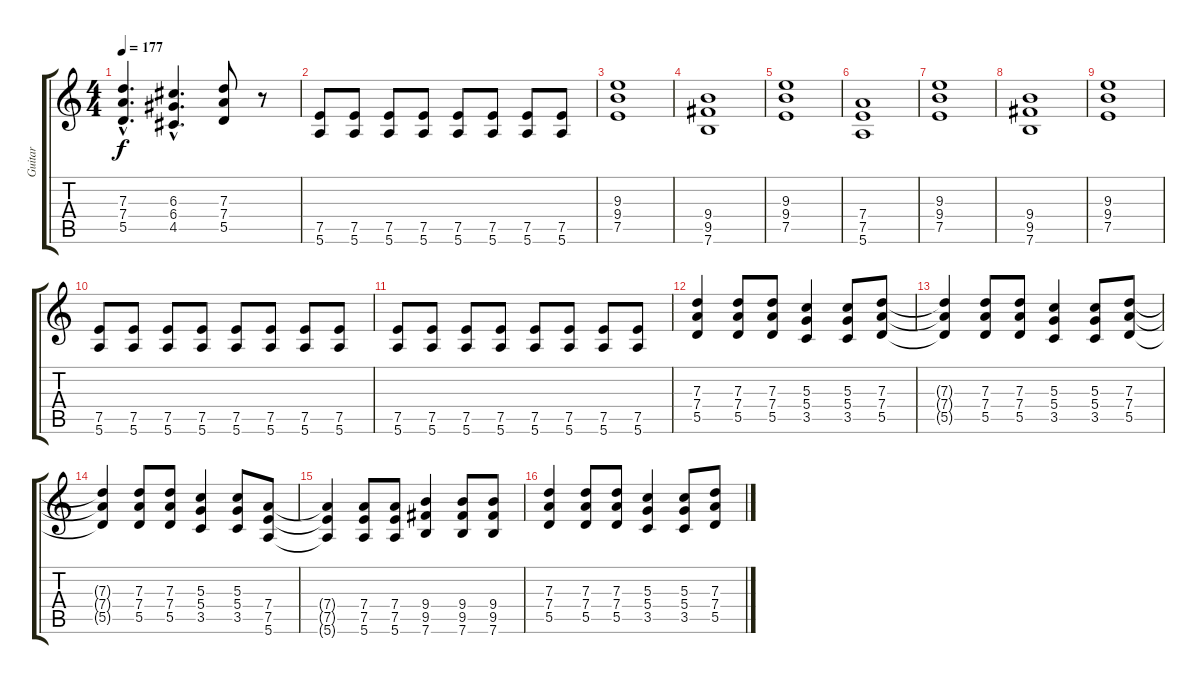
\track ("Guitar" "Guitar") {instrument distortionguitar}
\staff {score tabs}
\tuning (E4 B3 G3 D3 A2 E2) {hide}
\ts (4 4)
\tempo 177
\clef g2
\ks c
(7.3{hac} 7.4{hac} 5.5{hac}).4{d dy f} (6.3{hac} 6.4{hac} 4.5{hac}).4{d} (7.3 7.4 5.5).8 r.8 |
(7.5 5.6).8 (7.5 5.6).8 (7.5 5.6).8 (7.5 5.6).8 (7.5 5.6).8 (7.5 5.6).8 (7.5 5.6).8 (7.5 5.6).8 |
(9.3 9.4 7.5).1 |
(9.4 9.5 7.6).1 |
(9.3 9.4 7.5).1 |
(7.4 7.5 5.6).1 |
(9.3 9.4 7.5).1 |
(9.4 9.5 7.6).1 |
(9.3 9.4 7.5).1 |
(7.5 5.6).8 (7.5 5.6).8 (7.5 5.6).8 (7.5 5.6).8 (7.5 5.6).8 (7.5 5.6).8 (7.5 5.6).8 (7.5 5.6).8 |
(7.5 5.6).8 (7.5 5.6).8 (7.5 5.6).8 (7.5 5.6).8 (7.5 5.6).8 (7.5 5.6).8 (7.5 5.6).8 (7.5 5.6).8 |
(7.3 7.4 5.5).4 (7.3 7.4 5.5).8 (7.3 7.4 5.5).8 (5.3 5.4 3.5).4 (5.3 5.4 3.5).8 (7.3 7.4 5.5).8 |
(7.3{t} 7.4{t} 5.5{t}).4 (7.3 7.4 5.5).8 (7.3 7.4 5.5).8 (5.3 5.4 3.5).4 (5.3 5.4 3.5).8 (7.3 7.4 5.5).8 |
(7.3{t} 7.4{t} 5.5{t}).4 (7.3 7.4 5.5).8 (7.3 7.4 5.5).8 (5.3 5.4 3.5).4 (5.3 5.4 3.5).8 (7.4 7.5 5.6).8 |
(7.4{t} 7.5{t} 5.6{t}).4 (7.4 7.5 5.6).8 (7.4 7.5 5.6).8 (9.4 9.5 7.6).4 (9.4 9.5 7.6).8 (9.4 9.5 7.6).8 |
(7.3 7.4 5.5).4 (7.3 7.4 5.5).8 (7.3 7.4 5.5).8 (5.3 5.4 3.5).4 (5.3 5.4 3.5).8 (7.3 7.4 5.5).8
